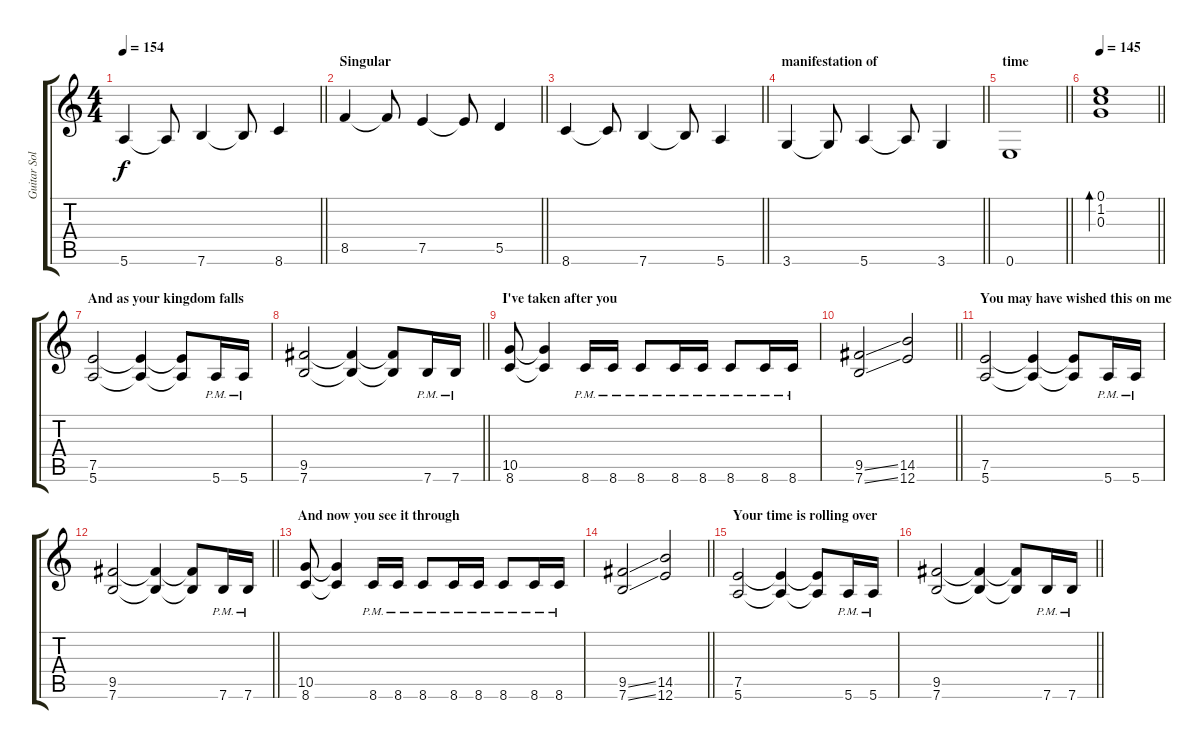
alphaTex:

\track ("Guitar Solo" "Guitar Sol") {instrument distortionguitar}
\staff {score tabs}
\tuning (E4 B3 G3 D3 A2 E2) {hide}
\ts (4 4)
\tempo 154
\clef g2
\barLineRight lightlight
\ks c
5.6.4{dy f} 5.6{t}.8 7.6.4 7.6{t}.8 8.6.4 |
\section ("" "Singular")
\barLineRight lightlight
8.5.4 8.5{t}.8 7.5.4 7.5{t}.8 5.5.4 |
\barLineRight lightlight
8.6.4 8.6{t}.8 7.6.4 7.6{t}.8 5.6.4 |
\section ("" "manifestation of ")
\barLineRight lightlight
3.6.4 3.6{t}.8 5.6.4 5.6{t}.8 3.6.4 |
\section ("" "time")
\barLineRight lightlight
0.6.1 |
\tempo 145
\barLineRight lightlight
(0.1 1.2 0.3).1{bd 480} |
\section ("" "And as your kingdom falls")
(7.5 5.6).2 (7.5{t} 5.6{t}).4 (7.5{t} 5.6{t}).8 5.6{pm}.16 5.6{pm}.16 |
\barLineRight lightlight
(9.5 7.6).2 (9.5{t} 7.6{t}).4 (9.5{t} 7.6{t}).8 7.6{pm}.16 7.6{pm}.16 |
\section ("" "I've taken after you")
(10.5 8.6).8 (10.5{t} 8.6{t}).4 8.6{pm}.16 8.6{pm}.16 8.6{pm}.8 8.6{pm}.16 8.6{pm}.16 8.6{pm}.8 8.6{pm}.16 8.6{pm}.16 |
\barLineRight lightlight
(9.5{ss} 7.6{ss}).2 (14.5 12.6).2 |
\section ("" "You may have wished this on me")
(7.5 5.6).2 (7.5{t} 5.6{t}).4 (7.5{t} 5.6{t}).8 5.6{pm}.16 5.6{pm}.16 |
\barLineRight lightlight
(9.5 7.6).2 (9.5{t} 7.6{t}).4 (9.5{t} 7.6{t}).8 7.6{pm}.16 7.6{pm}.16 |
\section ("" "And now you see it through")
(10.5 8.6).8 (10.5{t} 8.6{t}).4 8.6{pm}.16 8.6{pm}.16 8.6{pm}.8 8.6{pm}.16 8.6{pm}.16 8.6{pm}.8 8.6{pm}.16 8.6{pm}.16 |
\barLineRight lightlight
(9.5{ss} 7.6{ss}).2 (14.5 12.6).2 |
\section ("" "Your time is rolling over")
(7.5 5.6).2 (7.5{t} 5.6{t}).4 (7.5{t} 5.6{t}).8 5.6{pm}.16 5.6{pm}.16 |
\barLineRight lightlight
(9.5 7.6).2 (9.5{t} 7.6{t}).4 (9.5{t} 7.6{t}).8 7.6{pm}.16 7.6{pm}.16
